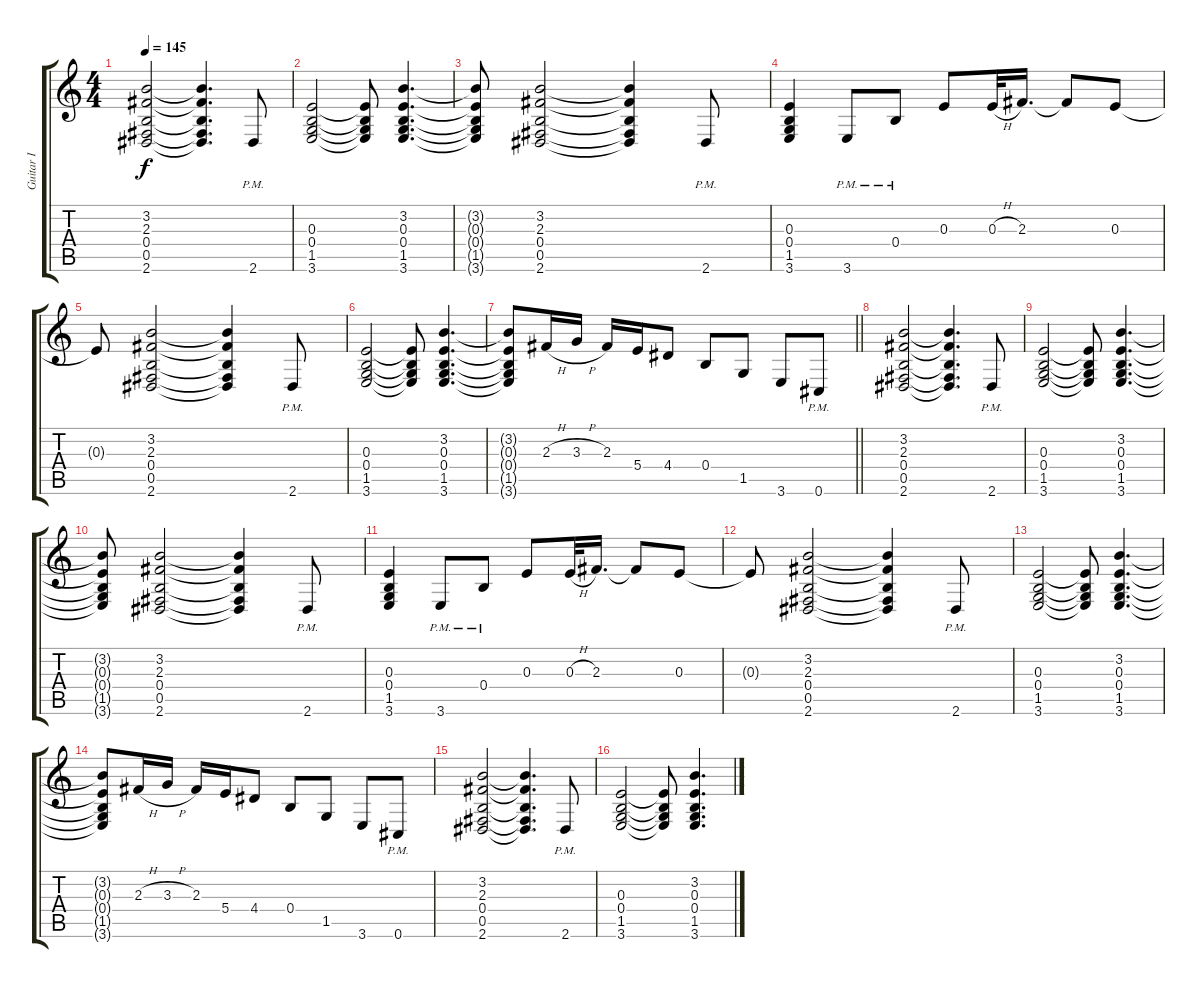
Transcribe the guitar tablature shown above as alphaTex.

\track ("Guitar I" "Guitar I") {instrument distortionguitar}
\staff {score tabs}
\tuning (Db4 Ab3 E3 B2 Gb2 Db2) {hide}
\ts (4 4)
\tempo 145
\clef g2
\ks c
(3.2 2.3 0.4 0.5 2.6).2{dy f} (3.2{t} 2.3{t} 0.4{t} 0.5{t} 2.6{t}).4{d} 2.6{pm}.8 |
(0.3 0.4 1.5 3.6).2 (0.3{t} 0.4{t} 1.5{t} 3.6{t}).8 (3.2 0.3 0.4 1.5 3.6).4{d} |
(3.2{t} 0.3{t} 0.4{t} 1.5{t} 3.6{t}).8 (3.2 2.3 0.4 0.5 2.6).2 (3.2{t} 2.3{t} 0.4{t} 0.5{t} 2.6{t}).4 2.6{pm}.8 |
(0.3 0.4 1.5 3.6).4 3.6{pm}.8 0.4{pm}.8 0.3.8 0.3{h}.32 2.3.16{d} 2.3{t}.8 0.3.8 |
0.3{t}.8 (3.2 2.3 0.4 0.5 2.6).2 (3.2{t} 2.3{t} 0.4{t} 0.5{t} 2.6{t}).4 2.6{pm}.8 |
(0.3 0.4 1.5 3.6).2 (0.3{t} 0.4{t} 1.5{t} 3.6{t}).8 (3.2 0.3 0.4 1.5 3.6).4{d} |
\barLineRight lightlight
(3.2{t} 0.3{t} 0.4{t} 1.5{t} 3.6{t}).8 2.3{h}.16 3.3{h}.16 2.3.16 5.4.16 4.4.8 0.4.8 1.5.8 3.6.8 0.6{pm}.8 |
(3.2 2.3 0.4 0.5 2.6).2 (3.2{t} 2.3{t} 0.4{t} 0.5{t} 2.6{t}).4{d} 2.6{pm}.8 |
(0.3 0.4 1.5 3.6).2 (0.3{t} 0.4{t} 1.5{t} 3.6{t}).8 (3.2 0.3 0.4 1.5 3.6).4{d} |
(3.2{t} 0.3{t} 0.4{t} 1.5{t} 3.6{t}).8 (3.2 2.3 0.4 0.5 2.6).2 (3.2{t} 2.3{t} 0.4{t} 0.5{t} 2.6{t}).4 2.6{pm}.8 |
(0.3 0.4 1.5 3.6).4 3.6{pm}.8 0.4{pm}.8 0.3.8 0.3{h}.32 2.3.16{d} 2.3{t}.8 0.3.8 |
0.3{t}.8 (3.2 2.3 0.4 0.5 2.6).2 (3.2{t} 2.3{t} 0.4{t} 0.5{t} 2.6{t}).4 2.6{pm}.8 |
(0.3 0.4 1.5 3.6).2 (0.3{t} 0.4{t} 1.5{t} 3.6{t}).8 (3.2 0.3 0.4 1.5 3.6).4{d} |
(3.2{t} 0.3{t} 0.4{t} 1.5{t} 3.6{t}).8 2.3{h}.16 3.3{h}.16 2.3.16 5.4.16 4.4.8 0.4.8 1.5.8 3.6.8 0.6{pm}.8 |
(3.2 2.3 0.4 0.5 2.6).2 (3.2{t} 2.3{t} 0.4{t} 0.5{t} 2.6{t}).4{d} 2.6{pm}.8 |
(0.3 0.4 1.5 3.6).2 (0.3{t} 0.4{t} 1.5{t} 3.6{t}).8 (3.2 0.3 0.4 1.5 3.6).4{d}
